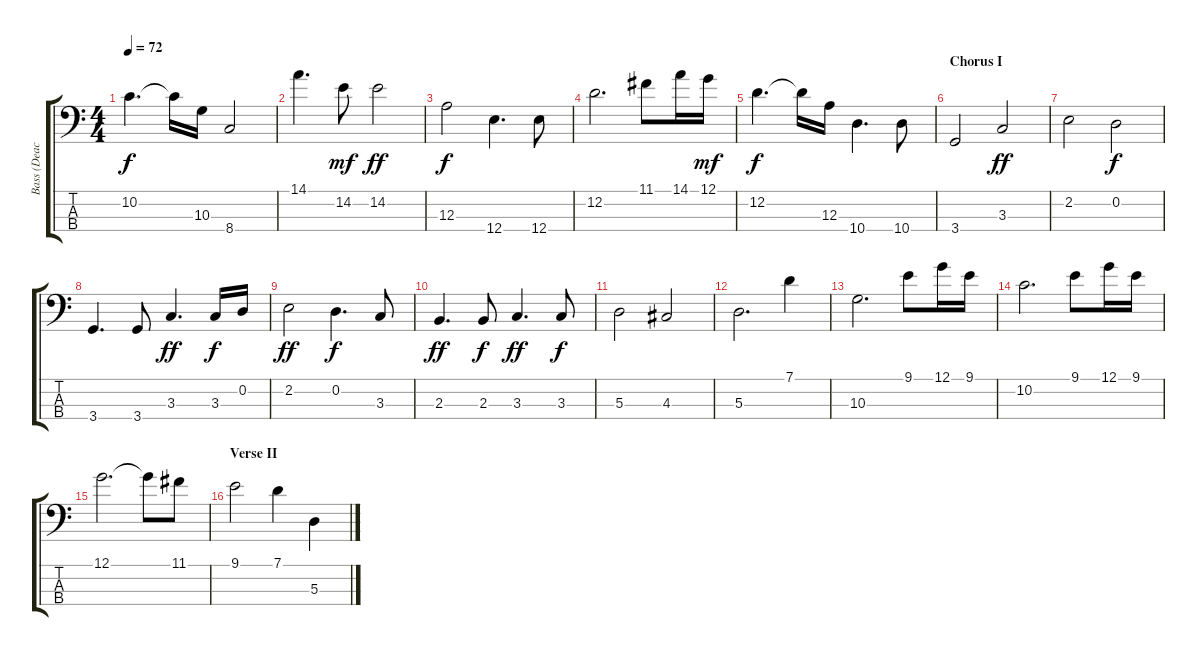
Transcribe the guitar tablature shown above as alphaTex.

\track ("Bass (Deacon)" "Bass (Deac") {instrument fretlessbass}
\staff {score tabs}
\tuning (G2 D2 A1 E1) {hide}
\ts (4 4)
\tempo 72
\clef f4
\ks c
10.2.4{d dy f} 10.2{t}.16 10.3.16 8.4.2 |
14.1.4{d} 14.2.8{dy mf} 14.2.2{dy ff} |
12.3.2{dy f} 12.4.4{d} 12.4.8 |
12.2.2{d} 11.1.8 14.1.16 12.1.16{dy mf} |
12.2.4{d dy f} 12.2{t}.16 12.3.16 10.4.4{d} 10.4.8 |
\section ("" "Chorus I")
3.4.2 3.3.2{dy ff} |
2.2.2 0.2.2{dy f} |
3.4.4{d} 3.4.8 3.3.4{d dy ff} 3.3.16{dy f} 0.2.16 |
2.2.2{dy ff} 0.2.4{d dy f} 3.3.8 |
2.3.4{d dy ff} 2.3.8{dy f} 3.3.4{d dy ff} 3.3.8{dy f} |
5.3.2 4.3.2 |
5.3.2{d} 7.1.4 |
10.3.2{d} 9.1.8 12.1.16 9.1.16 |
10.2.2{d} 9.1.8 12.1.16 9.1.16 |
12.1.2{d} 12.1{t}.8 11.1.8 |
\section ("" "Verse II")
9.1.2 7.1.4 5.3.4
